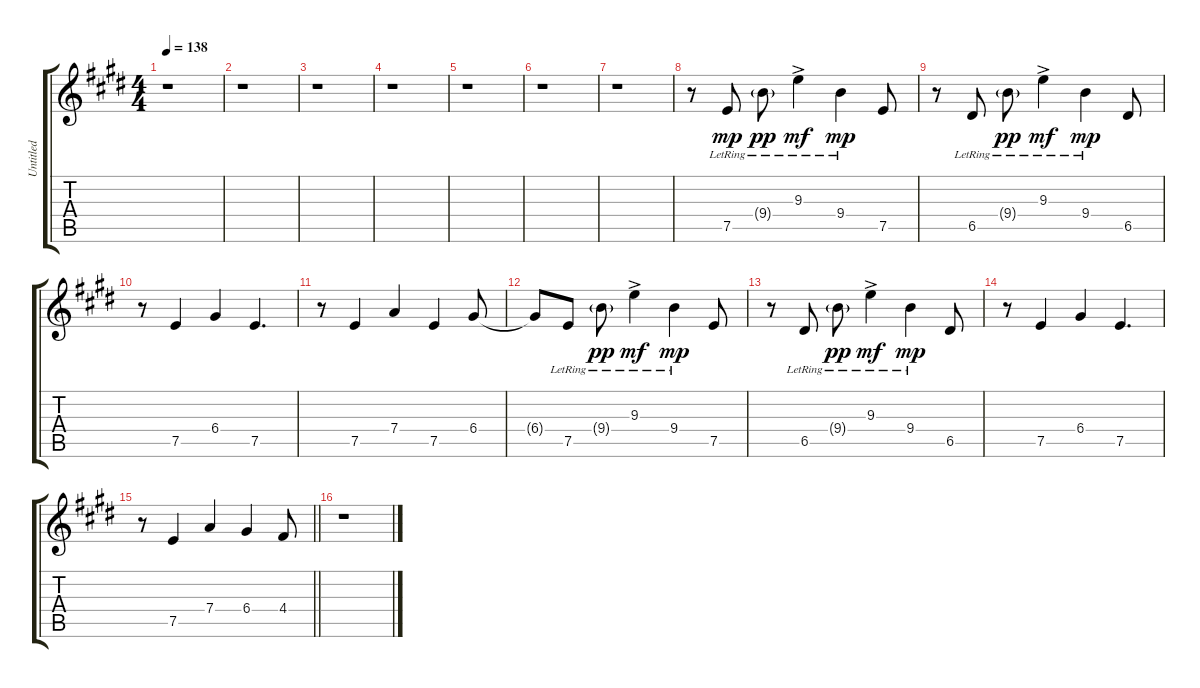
\track ("Untitled" "Untitled") {instrument electricguitarjazz}
\staff {score tabs}
\tuning (E4 B3 G3 D3 A2 E2) {hide}
\ts (4 4)
\tempo 138
\clef g2
\ks c#minor
r.1{dy ff} |
r.1 |
r.1 |
\ks e
r.1 |
\ks c#minor
r.1 |
r.1 |
r.1 |
\ks e
r.8 7.5{lr}.8{dy mp} 9.4{g lr}.8{dy pp} 9.3{ac lr}.4{dy mf} 9.4{lr}.4{dy mp} 7.5.8 |
\ks c#minor
r.8 6.5{lr}.8 9.4{g lr}.8{dy pp} 9.3{ac lr}.4{dy mf} 9.4{lr}.4{dy mp} 6.5.8 |
r.8 7.5.4 6.4.4 7.5.4{d} |
r.8 7.5.4 7.4.4 7.5.4 6.4.8 |
\ks e
6.4{t}.8 7.5{lr}.8 9.4{g lr}.8{dy pp} 9.3{ac lr}.4{dy mf} 9.4{lr}.4{dy mp} 7.5.8 |
\ks c#minor
r.8 6.5{lr}.8 9.4{g lr}.8{dy pp} 9.3{ac lr}.4{dy mf} 9.4{lr}.4{dy mp} 6.5.8 |
r.8 7.5.4 6.4.4 7.5.4{d} |
\barLineRight lightlight
r.8 7.5.4 7.4.4 6.4.4 4.4.8 |
\ks e
r.1
